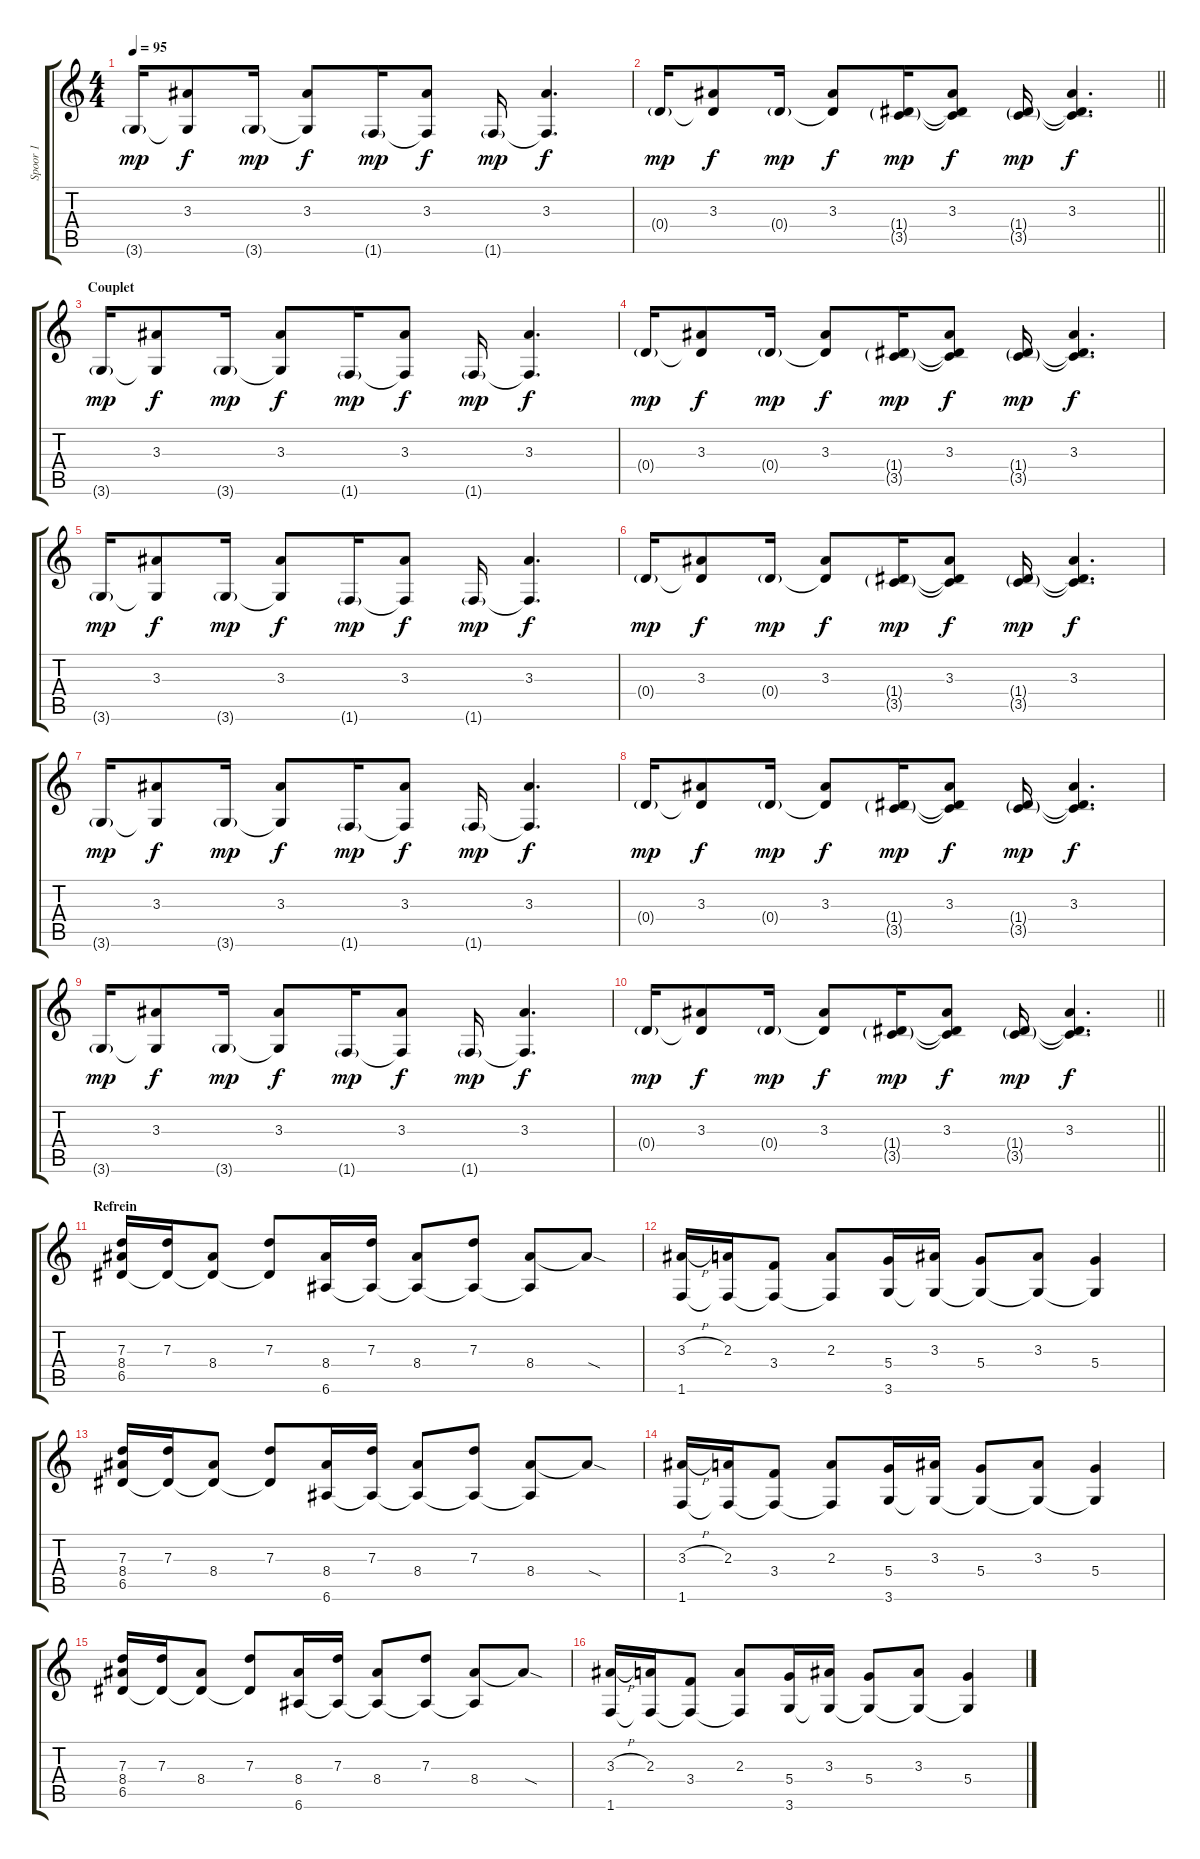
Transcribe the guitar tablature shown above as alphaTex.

\track ("Spoor 1" "Spoor 1") {instrument acousticguitarsteel}
\staff {score tabs}
\tuning (E4 B3 G3 D3 A2 E2) {hide}
\ts (4 4)
\tempo 95
\clef g2
\ks c
3.6{g}.16{dy mp} (3.3 3.6{t}).8{dy f} 3.6{g}.16{dy mp} (3.3 3.6{t}).8{dy f} 1.6{g}.16{dy mp} (3.3 1.6{t}).8{dy f} 1.6{g}.16{dy mp} (3.3 1.6{t}).4{d dy f} |
\barLineRight lightlight
0.4{g}.16{dy mp} (3.3 0.4{t}).8{dy f} 0.4{g}.16{dy mp} (3.3 0.4{t}).8{dy f} (1.4{g} 3.5{g}).16{dy mp} (3.3 1.4{t} 3.5{t}).8{dy f} (1.4{g} 3.5{g}).16{dy mp} (3.3 1.4{t} 3.5{t}).4{d dy f} |
\section ("" "Couplet ")
3.6{g}.16{dy mp} (3.3 3.6{t}).8{dy f} 3.6{g}.16{dy mp} (3.3 3.6{t}).8{dy f} 1.6{g}.16{dy mp} (3.3 1.6{t}).8{dy f} 1.6{g}.16{dy mp} (3.3 1.6{t}).4{d dy f} |
0.4{g}.16{dy mp} (3.3 0.4{t}).8{dy f} 0.4{g}.16{dy mp} (3.3 0.4{t}).8{dy f} (1.4{g} 3.5{g}).16{dy mp} (3.3 1.4{t} 3.5{t}).8{dy f} (1.4{g} 3.5{g}).16{dy mp} (3.3 1.4{t} 3.5{t}).4{d dy f} |
3.6{g}.16{dy mp} (3.3 3.6{t}).8{dy f} 3.6{g}.16{dy mp} (3.3 3.6{t}).8{dy f} 1.6{g}.16{dy mp} (3.3 1.6{t}).8{dy f} 1.6{g}.16{dy mp} (3.3 1.6{t}).4{d dy f} |
0.4{g}.16{dy mp} (3.3 0.4{t}).8{dy f} 0.4{g}.16{dy mp} (3.3 0.4{t}).8{dy f} (1.4{g} 3.5{g}).16{dy mp} (3.3 1.4{t} 3.5{t}).8{dy f} (1.4{g} 3.5{g}).16{dy mp} (3.3 1.4{t} 3.5{t}).4{d dy f} |
3.6{g}.16{dy mp} (3.3 3.6{t}).8{dy f} 3.6{g}.16{dy mp} (3.3 3.6{t}).8{dy f} 1.6{g}.16{dy mp} (3.3 1.6{t}).8{dy f} 1.6{g}.16{dy mp} (3.3 1.6{t}).4{d dy f} |
0.4{g}.16{dy mp} (3.3 0.4{t}).8{dy f} 0.4{g}.16{dy mp} (3.3 0.4{t}).8{dy f} (1.4{g} 3.5{g}).16{dy mp} (3.3 1.4{t} 3.5{t}).8{dy f} (1.4{g} 3.5{g}).16{dy mp} (3.3 1.4{t} 3.5{t}).4{d dy f} |
3.6{g}.16{dy mp} (3.3 3.6{t}).8{dy f} 3.6{g}.16{dy mp} (3.3 3.6{t}).8{dy f} 1.6{g}.16{dy mp} (3.3 1.6{t}).8{dy f} 1.6{g}.16{dy mp} (3.3 1.6{t}).4{d dy f} |
\barLineRight lightlight
0.4{g}.16{dy mp} (3.3 0.4{t}).8{dy f} 0.4{g}.16{dy mp} (3.3 0.4{t}).8{dy f} (1.4{g} 3.5{g}).16{dy mp} (3.3 1.4{t} 3.5{t}).8{dy f} (1.4{g} 3.5{g}).16{dy mp} (3.3 1.4{t} 3.5{t}).4{d dy f} |
\section ("" "Refrein")
(7.3 8.4 6.5).16 (7.3 6.5{t}).16 (8.4 6.5{t}).8 (7.3 6.5{t}).8 (8.4 6.6).16 (7.3 6.6{t}).16 (8.4 6.6{t}).8 (7.3 6.6{t}).8 (8.4 6.6{t}).8 8.4{sod t}.8 |
(3.3{h} 1.6).16 (2.3 1.6{t}).16 (3.4 1.6{t}).8 (2.3 1.6{t}).8 (5.4 3.6).16 (3.3 3.6{t}).16 (5.4 3.6{t}).8 (3.3 3.6{t}).8 (5.4 3.6{t}).4 |
(7.3 8.4 6.5).16 (7.3 6.5{t}).16 (8.4 6.5{t}).8 (7.3 6.5{t}).8 (8.4 6.6).16 (7.3 6.6{t}).16 (8.4 6.6{t}).8 (7.3 6.6{t}).8 (8.4 6.6{t}).8 8.4{sod t}.8 |
(3.3{h} 1.6).16 (2.3 1.6{t}).16 (3.4 1.6{t}).8 (2.3 1.6{t}).8 (5.4 3.6).16 (3.3 3.6{t}).16 (5.4 3.6{t}).8 (3.3 3.6{t}).8 (5.4 3.6{t}).4 |
(7.3 8.4 6.5).16 (7.3 6.5{t}).16 (8.4 6.5{t}).8 (7.3 6.5{t}).8 (8.4 6.6).16 (7.3 6.6{t}).16 (8.4 6.6{t}).8 (7.3 6.6{t}).8 (8.4 6.6{t}).8 8.4{sod t}.8 |
(3.3{h} 1.6).16 (2.3 1.6{t}).16 (3.4 1.6{t}).8 (2.3 1.6{t}).8 (5.4 3.6).16 (3.3 3.6{t}).16 (5.4 3.6{t}).8 (3.3 3.6{t}).8 (5.4 3.6{t}).4
